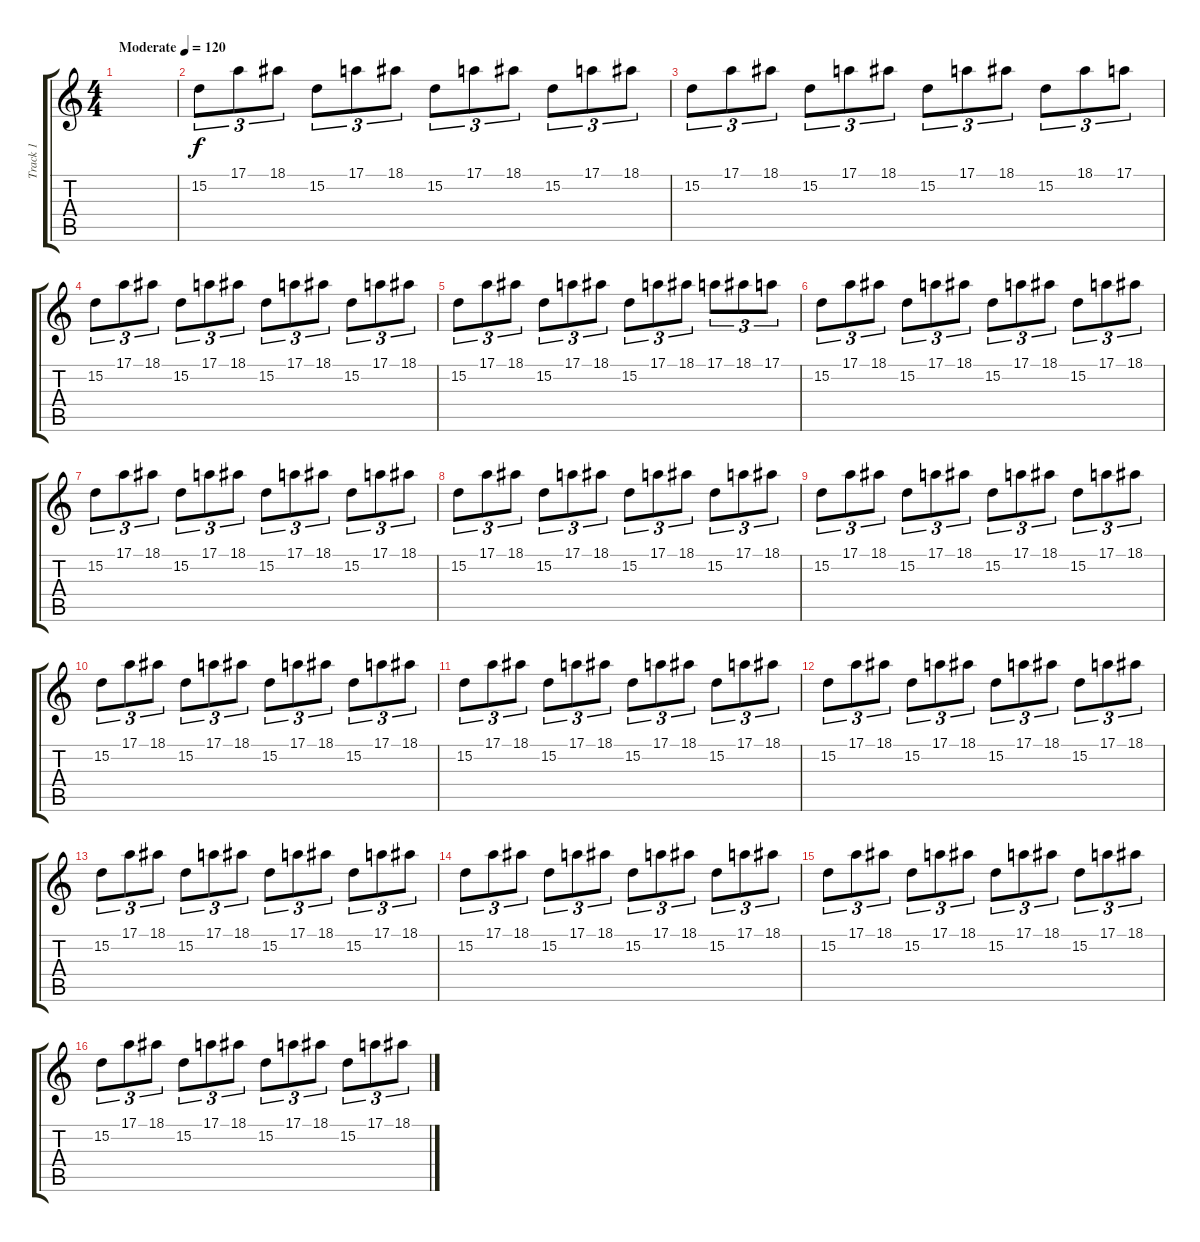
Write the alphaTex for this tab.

\track ("Track 1" "Track 1") {instrument pad2warm}
\staff {score tabs}
\tuning (E4 B3 G3 D3 A2 E2) {hide}
\ts (4 4)
\tempo (120 "Moderate")
\clef g2
\ks c
|
15.2.8{tu (3 2)} 17.1.8{tu (3 2)} 18.1.8{tu (3 2)} 15.2.8{tu (3 2)} 17.1.8{tu (3 2)} 18.1.8{tu (3 2)} 15.2.8{tu (3 2)} 17.1.8{tu (3 2)} 18.1.8{tu (3 2)} 15.2.8{tu (3 2)} 17.1.8{tu (3 2)} 18.1.8{tu (3 2)} |
15.2.8{tu (3 2)} 17.1.8{tu (3 2)} 18.1.8{tu (3 2)} 15.2.8{tu (3 2)} 17.1.8{tu (3 2)} 18.1.8{tu (3 2)} 15.2.8{tu (3 2)} 17.1.8{tu (3 2)} 18.1.8{tu (3 2)} 15.2.8{tu (3 2)} 18.1.8{tu (3 2)} 17.1.8{tu (3 2)} |
15.2.8{tu (3 2)} 17.1.8{tu (3 2)} 18.1.8{tu (3 2)} 15.2.8{tu (3 2)} 17.1.8{tu (3 2)} 18.1.8{tu (3 2)} 15.2.8{tu (3 2)} 17.1.8{tu (3 2)} 18.1.8{tu (3 2)} 15.2.8{tu (3 2)} 17.1.8{tu (3 2)} 18.1.8{tu (3 2)} |
15.2.8{tu (3 2)} 17.1.8{tu (3 2)} 18.1.8{tu (3 2)} 15.2.8{tu (3 2)} 17.1.8{tu (3 2)} 18.1.8{tu (3 2)} 15.2.8{tu (3 2)} 17.1.8{tu (3 2)} 18.1.8{tu (3 2)} 17.1.8{tu (3 2)} 18.1.8{tu (3 2)} 17.1.8{tu (3 2)} |
15.2.8{tu (3 2)} 17.1.8{tu (3 2)} 18.1.8{tu (3 2)} 15.2.8{tu (3 2)} 17.1.8{tu (3 2)} 18.1.8{tu (3 2)} 15.2.8{tu (3 2)} 17.1.8{tu (3 2)} 18.1.8{tu (3 2)} 15.2.8{tu (3 2)} 17.1.8{tu (3 2)} 18.1.8{tu (3 2)} |
15.2.8{tu (3 2)} 17.1.8{tu (3 2)} 18.1.8{tu (3 2)} 15.2.8{tu (3 2)} 17.1.8{tu (3 2)} 18.1.8{tu (3 2)} 15.2.8{tu (3 2)} 17.1.8{tu (3 2)} 18.1.8{tu (3 2)} 15.2.8{tu (3 2)} 17.1.8{tu (3 2)} 18.1.8{tu (3 2)} |
15.2.8{tu (3 2)} 17.1.8{tu (3 2)} 18.1.8{tu (3 2)} 15.2.8{tu (3 2)} 17.1.8{tu (3 2)} 18.1.8{tu (3 2)} 15.2.8{tu (3 2)} 17.1.8{tu (3 2)} 18.1.8{tu (3 2)} 15.2.8{tu (3 2)} 17.1.8{tu (3 2)} 18.1.8{tu (3 2)} |
15.2.8{tu (3 2)} 17.1.8{tu (3 2)} 18.1.8{tu (3 2)} 15.2.8{tu (3 2)} 17.1.8{tu (3 2)} 18.1.8{tu (3 2)} 15.2.8{tu (3 2)} 17.1.8{tu (3 2)} 18.1.8{tu (3 2)} 15.2.8{tu (3 2)} 17.1.8{tu (3 2)} 18.1.8{tu (3 2)} |
15.2.8{tu (3 2)} 17.1.8{tu (3 2)} 18.1.8{tu (3 2)} 15.2.8{tu (3 2)} 17.1.8{tu (3 2)} 18.1.8{tu (3 2)} 15.2.8{tu (3 2)} 17.1.8{tu (3 2)} 18.1.8{tu (3 2)} 15.2.8{tu (3 2)} 17.1.8{tu (3 2)} 18.1.8{tu (3 2)} |
15.2.8{tu (3 2)} 17.1.8{tu (3 2)} 18.1.8{tu (3 2)} 15.2.8{tu (3 2)} 17.1.8{tu (3 2)} 18.1.8{tu (3 2)} 15.2.8{tu (3 2)} 17.1.8{tu (3 2)} 18.1.8{tu (3 2)} 15.2.8{tu (3 2)} 17.1.8{tu (3 2)} 18.1.8{tu (3 2)} |
15.2.8{tu (3 2)} 17.1.8{tu (3 2)} 18.1.8{tu (3 2)} 15.2.8{tu (3 2)} 17.1.8{tu (3 2)} 18.1.8{tu (3 2)} 15.2.8{tu (3 2)} 17.1.8{tu (3 2)} 18.1.8{tu (3 2)} 15.2.8{tu (3 2)} 17.1.8{tu (3 2)} 18.1.8{tu (3 2)} |
15.2.8{tu (3 2)} 17.1.8{tu (3 2)} 18.1.8{tu (3 2)} 15.2.8{tu (3 2)} 17.1.8{tu (3 2)} 18.1.8{tu (3 2)} 15.2.8{tu (3 2)} 17.1.8{tu (3 2)} 18.1.8{tu (3 2)} 15.2.8{tu (3 2)} 17.1.8{tu (3 2)} 18.1.8{tu (3 2)} |
15.2.8{tu (3 2)} 17.1.8{tu (3 2)} 18.1.8{tu (3 2)} 15.2.8{tu (3 2)} 17.1.8{tu (3 2)} 18.1.8{tu (3 2)} 15.2.8{tu (3 2)} 17.1.8{tu (3 2)} 18.1.8{tu (3 2)} 15.2.8{tu (3 2)} 17.1.8{tu (3 2)} 18.1.8{tu (3 2)} |
15.2.8{tu (3 2)} 17.1.8{tu (3 2)} 18.1.8{tu (3 2)} 15.2.8{tu (3 2)} 17.1.8{tu (3 2)} 18.1.8{tu (3 2)} 15.2.8{tu (3 2)} 17.1.8{tu (3 2)} 18.1.8{tu (3 2)} 15.2.8{tu (3 2)} 17.1.8{tu (3 2)} 18.1.8{tu (3 2)} |
15.2.8{tu (3 2)} 17.1.8{tu (3 2)} 18.1.8{tu (3 2)} 15.2.8{tu (3 2)} 17.1.8{tu (3 2)} 18.1.8{tu (3 2)} 15.2.8{tu (3 2)} 17.1.8{tu (3 2)} 18.1.8{tu (3 2)} 15.2.8{tu (3 2)} 17.1.8{tu (3 2)} 18.1.8{tu (3 2)}
